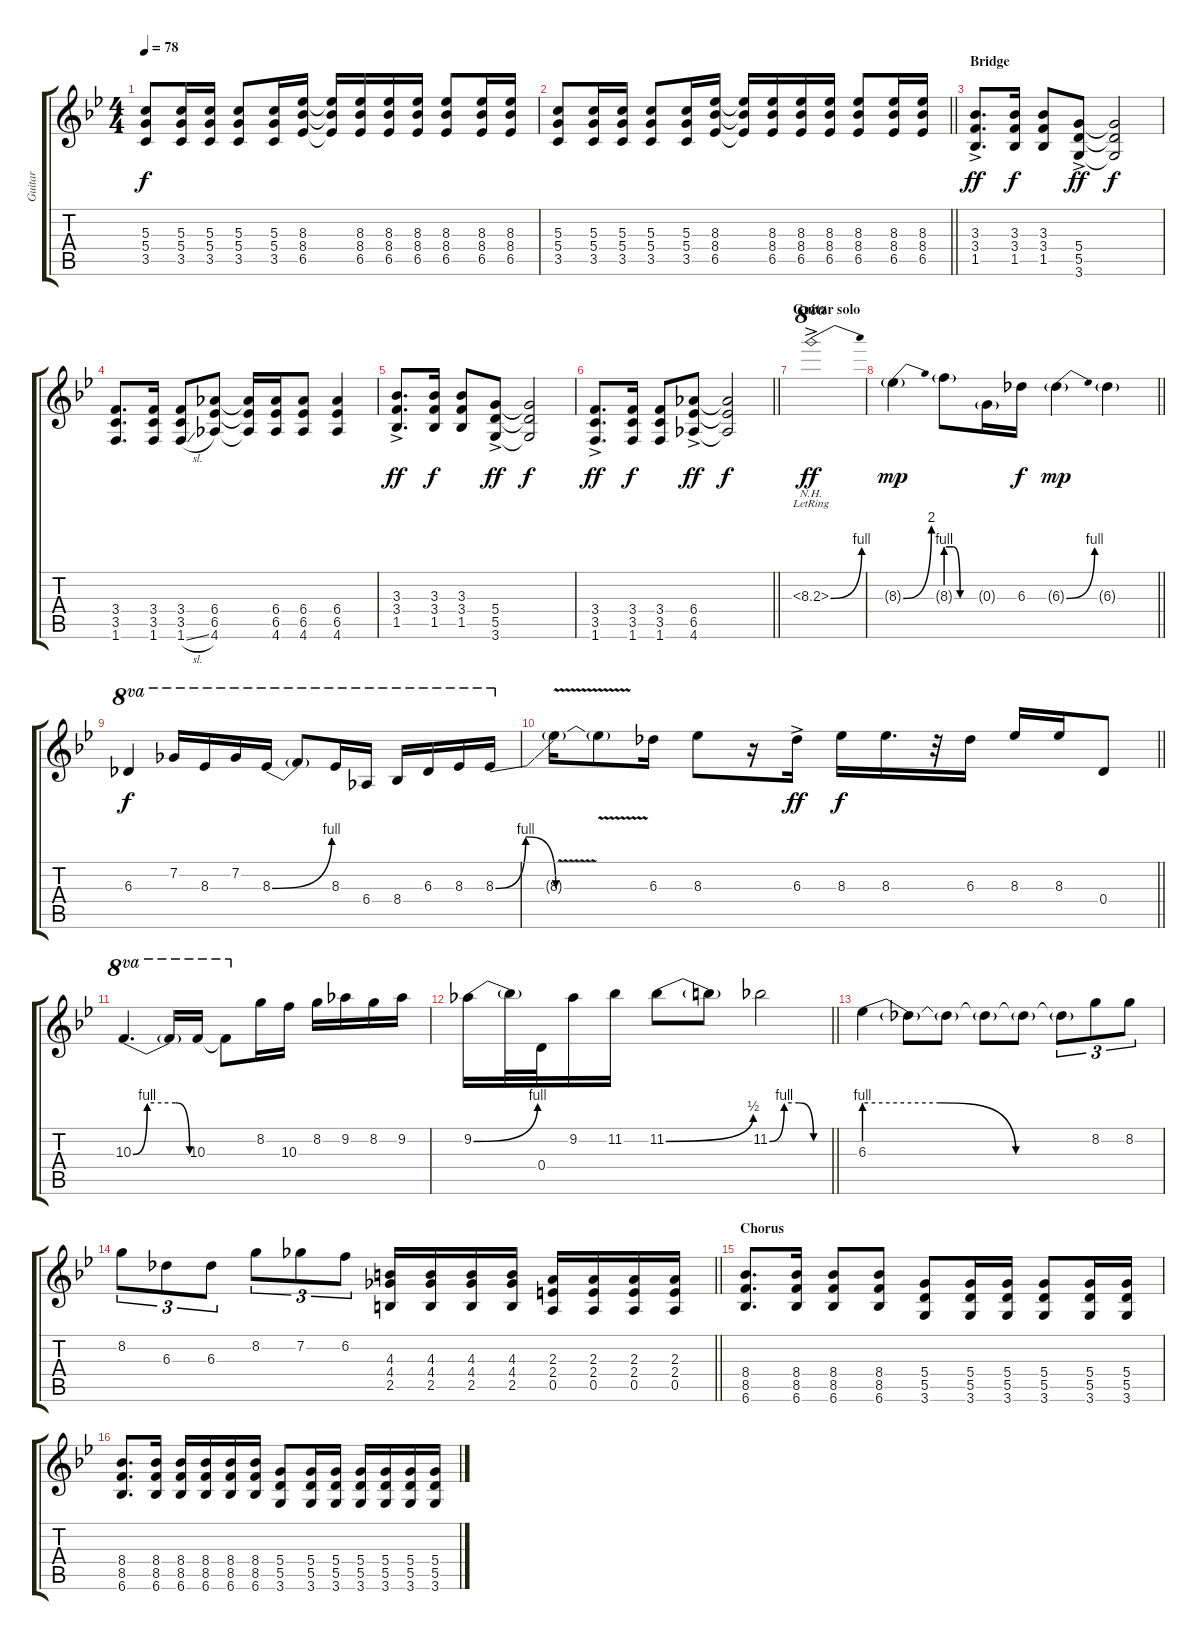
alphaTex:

\track ("Guitar" "Guitar") {instrument distortionguitar}
\staff {score tabs}
\tuning (E4 B3 G3 D3 A2 E2) {hide}
\ts (4 4)
\tempo 78
\clef g2
\ks gminor
(5.3 5.4 3.5).8{dy f} (5.3 5.4 3.5).16 (5.3 5.4 3.5).16 (5.3 5.4 3.5).8 (5.3 5.4 3.5).16 (8.3 8.4 6.5).16 (8.3{t} 8.4{t} 6.5{t}).16 (8.3 8.4 6.5).16 (8.3 8.4 6.5).16 (8.3 8.4 6.5).16 (8.3 8.4 6.5).8 (8.3 8.4 6.5).16 (8.3 8.4 6.5).16 |
\barLineRight lightlight
(5.3 5.4 3.5).8 (5.3 5.4 3.5).16 (5.3 5.4 3.5).16 (5.3 5.4 3.5).8 (5.3 5.4 3.5).16 (8.3 8.4 6.5).16 (8.3{t} 8.4{t} 6.5{t}).16 (8.3 8.4 6.5).16 (8.3 8.4 6.5).16 (8.3 8.4 6.5).16 (8.3 8.4 6.5).8 (8.3 8.4 6.5).16 (8.3 8.4 6.5).16 |
\section ("" "Bridge")
(3.3 3.4 1.5{ac}).8{d dy ff} (3.3 3.4 1.5).16{dy f} (3.3 3.4 1.5).8 (5.4 5.5 3.6{ac}).8{dy ff} (5.4{t} 5.5{t} 3.6{t}).2{dy f} |
(3.4 3.5 1.6).8{d} (3.4 3.5 1.6).16 (3.4 3.5 1.6{sl}).8 (6.4 6.5 4.6).8 (6.4{t} 6.5{t} 4.6{t}).16 (6.4 6.5 4.6).16 (6.4 6.5 4.6).8 (6.4 6.5 4.6).4 |
(3.3 3.4 1.5{ac}).8{d dy ff} (3.3 3.4 1.5).16{dy f} (3.3 3.4 1.5).8 (5.4 5.5 3.6{ac}).8{dy ff} (5.4{t} 5.5{t} 3.6{t}).2{dy f} |
\barLineRight lightlight
(3.4 3.5{ac} 1.6).8{d dy ff} (3.4 3.5 1.6).16{dy f} (3.4 3.5 1.6).8 (6.4 6.5 4.6{ac}).8{dy ff} (6.4{t} 6.5{t} 4.6{t}).2{dy f} |
\section ("" "Guitar solo ")
8.3{be (bend 0 0 60 4) nh ac lr}.1{ot 8va dy ff volume 16 balance 8} |
\barLineRight lightlight
8.3{be (bend 0 0 60 8) g}.4{dy mp} 8.3{be (custom 0 4 15 4 30 0 60 0) g}.8 0.3{g}.16 6.3.16{dy f} 6.3{be (bend 0 0 60 4) g}.4{dy mp} 6.3{g}.4 |
6.3.4{ot 8va dy f} 7.2.16{ot 8va} 8.3.16{ot 8va} 7.2.16{ot 8va} 8.3{be (bend 0 0 60 4)}.16{ot 8va} 8.3{t}.8{ot 8va} 8.3.16{ot 8va} 6.4.16{ot 8va} 8.4.16{ot 8va} 6.3.16{ot 8va} 8.3.16{ot 8va} 8.3{be (bendrelease 0 0 25 4 45 4 60 0)}.16{ot 8va} |
\barLineRight lightlight
8.3{v t}.16 8.3{t}.8 6.3.16 8.3.8 r.16 6.3{ac}.16{dy ff} 8.3.16{dy f} 8.3.16{d} r.32 6.3.16 8.3.16 8.3.16 0.4.8 |
10.3{be (custom 0 0 15 4 30 4 45 4 60 0)}.4{d ot 8va} 10.3{t}.16{ot 8va} 10.3.16{ot 8va} 10.3{t}.8{ot 8va} 8.2.16 10.3.16 8.2.16 9.2.16 8.2.16 9.2.16 |
\barLineRight lightlight
9.2{be (bend 0 0 60 4)}.16 9.2{t}.32 0.4.32 9.2.16 11.2.16 11.2{be (bend 0 0 60 2)}.8 11.2{t}.8 11.2{be (custom 0 0 15 4 30 4 45 0 60 0)}.2 |
6.3{be (custom 0 4 20 4 40 0 60 0)}.4 6.3{t}.8 6.3{t}.8 6.3{t}.8 6.3{t}.8 6.3{t}.8{tu (3 2)} 8.2.8{tu (3 2)} 8.2.8{tu (3 2)} |
\barLineRight lightlight
8.2.8{tu (3 2)} 6.3.8{tu (3 2)} 6.3.8{tu (3 2)} 8.2.8{tu (3 2)} 7.2.8{tu (3 2)} 6.2.8{tu (3 2)} (4.3 4.4 2.5).16 (4.3 4.4 2.5).16 (4.3 4.4 2.5).16 (4.3 4.4 2.5).16 (2.3 2.4 0.5).16 (2.3 2.4 0.5).16 (2.3 2.4 0.5).16 (2.3 2.4 0.5).16 |
\section ("" "Chorus ")
(8.4 8.5 6.6).8{d volume 15 balance 10} (8.4 8.5 6.6).16 (8.4 8.5 6.6).8 (8.4 8.5 6.6).8 (5.4 5.5 3.6).8 (5.4 5.5 3.6).16 (5.4 5.5 3.6).16 (5.4 5.5 3.6).8 (5.4 5.5 3.6).16 (5.4 5.5 3.6).16 |
(8.4 8.5 6.6).8{d} (8.4 8.5 6.6).16 (8.4 8.5 6.6).16 (8.4 8.5 6.6).16 (8.4 8.5 6.6).16 (8.4 8.5 6.6).16 (5.4 5.5 3.6).8 (5.4 5.5 3.6).16 (5.4 5.5 3.6).16 (5.4 5.5 3.6).16 (5.4 5.5 3.6).16 (5.4 5.5 3.6).16 (5.4 5.5 3.6).16
